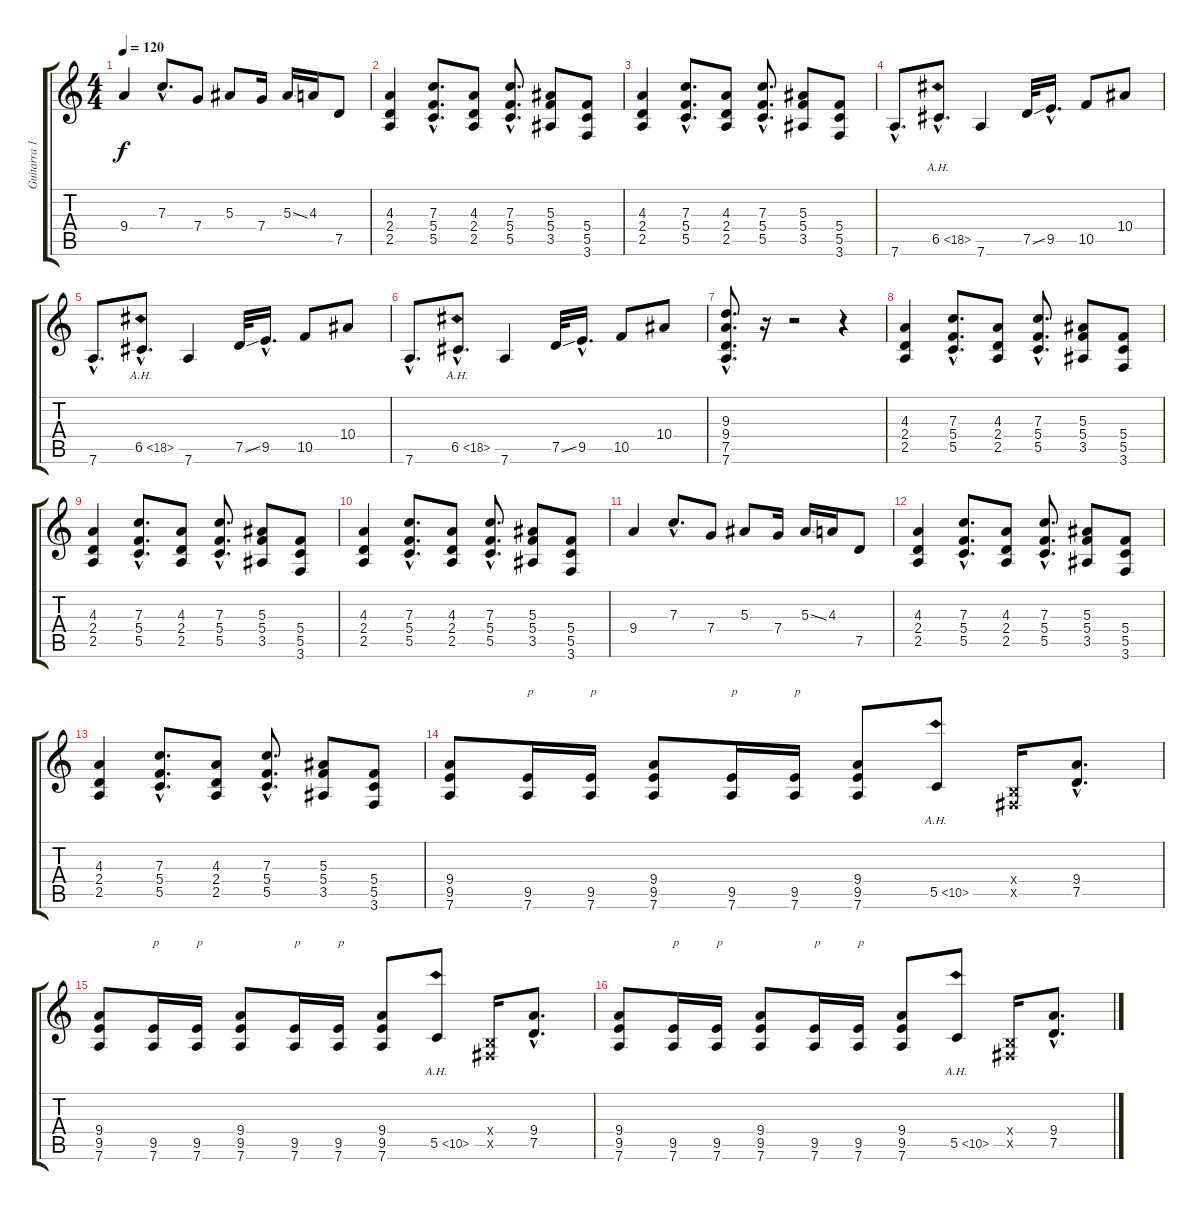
\track ("Guitarra 1" "Guitarra 1") {instrument distortionguitar}
\staff {score tabs}
\tuning (D4 A3 F3 C3 G2 D2) {hide}
\ts (4 4)
\tempo 120
\clef g2
\ks c
9.4.4{dy f} 7.3{hac}.8{d} 7.4.8 5.3.8 7.4.16 5.3{ss}.16 4.3.16 7.5.8 |
(4.3 2.4 2.5).4 (7.3{hac} 5.4{hac} 5.5{hac}).8{d} (4.3 2.4 2.5).8 (7.3{hac} 5.4{hac} 5.5{hac}).8{d} (5.3 5.4 3.5).8 (5.4 5.5 3.6).8 |
(4.3 2.4 2.5).4 (7.3{hac} 5.4{hac} 5.5{hac}).8{d} (4.3 2.4 2.5).8 (7.3{hac} 5.4{hac} 5.5{hac}).8{d} (5.3 5.4 3.5).8 (5.4 5.5 3.6).8 |
7.6{hac}.8{d} 6.5{ah 12 hac}.8{d} 7.6.4 7.5{ss}.32 9.5{hac}.16{d} 10.5.8 10.4.8 |
7.6{hac}.8{d} 6.5{ah 12 hac}.8{d} 7.6.4 7.5{ss}.32 9.5{hac}.16{d} 10.5.8 10.4.8 |
7.6{hac}.8{d} 6.5{ah 12 hac}.8{d} 7.6.4 7.5{ss}.32 9.5{hac}.16{d} 10.5.8 10.4.8 |
(9.3{hac} 9.4{hac} 7.5{hac} 7.6{hac}).8{d} r.16 r.2 r.4 |
(4.3 2.4 2.5).4 (7.3{hac} 5.4{hac} 5.5{hac}).8{d} (4.3 2.4 2.5).8 (7.3{hac} 5.4{hac} 5.5{hac}).8{d} (5.3 5.4 3.5).8 (5.4 5.5 3.6).8 |
(4.3 2.4 2.5).4 (7.3{hac} 5.4{hac} 5.5{hac}).8{d} (4.3 2.4 2.5).8 (7.3{hac} 5.4{hac} 5.5{hac}).8{d} (5.3 5.4 3.5).8 (5.4 5.5 3.6).8 |
(4.3 2.4 2.5).4 (7.3{hac} 5.4{hac} 5.5{hac}).8{d} (4.3 2.4 2.5).8 (7.3{hac} 5.4{hac} 5.5{hac}).8{d} (5.3 5.4 3.5).8 (5.4 5.5 3.6).8 |
9.4.4 7.3{hac}.8{d} 7.4.8 5.3.8 7.4.16 5.3{ss}.16 4.3.16 7.5.8 |
(4.3 2.4 2.5).4 (7.3{hac} 5.4{hac} 5.5{hac}).8{d} (4.3 2.4 2.5).8 (7.3{hac} 5.4{hac} 5.5{hac}).8{d} (5.3 5.4 3.5).8 (5.4 5.5 3.6).8 |
(4.3 2.4 2.5).4 (7.3{hac} 5.4{hac} 5.5{hac}).8{d} (4.3 2.4 2.5).8 (7.3{hac} 5.4{hac} 5.5{hac}).8{d} (5.3 5.4 3.5).8 (5.4 5.5 3.6).8 |
(9.4 9.5 7.6).8 (9.5 7.6).16{txt "p"} (9.5 7.6).16{txt "p"} (9.4 9.5 7.6).8 (9.5 7.6).16{txt "p"} (9.5 7.6).16{txt "p"} (9.4 9.5 7.6).8 5.5{ah 5}.8 (-1.4{x} -1.5{x}).16 (9.4{hac} 7.5{hac}).8{d} |
(9.4 9.5 7.6).8 (9.5 7.6).16{txt "p"} (9.5 7.6).16{txt "p"} (9.4 9.5 7.6).8 (9.5 7.6).16{txt "p"} (9.5 7.6).16{txt "p"} (9.4 9.5 7.6).8 5.5{ah 5}.8 (-1.4{x} -1.5{x}).16 (9.4{hac} 7.5{hac}).8{d} |
(9.4 9.5 7.6).8 (9.5 7.6).16{txt "p"} (9.5 7.6).16{txt "p"} (9.4 9.5 7.6).8 (9.5 7.6).16{txt "p"} (9.5 7.6).16{txt "p"} (9.4 9.5 7.6).8 5.5{ah 5}.8 (-1.4{x} -1.5{x}).16 (9.4{hac} 7.5{hac}).8{d}
